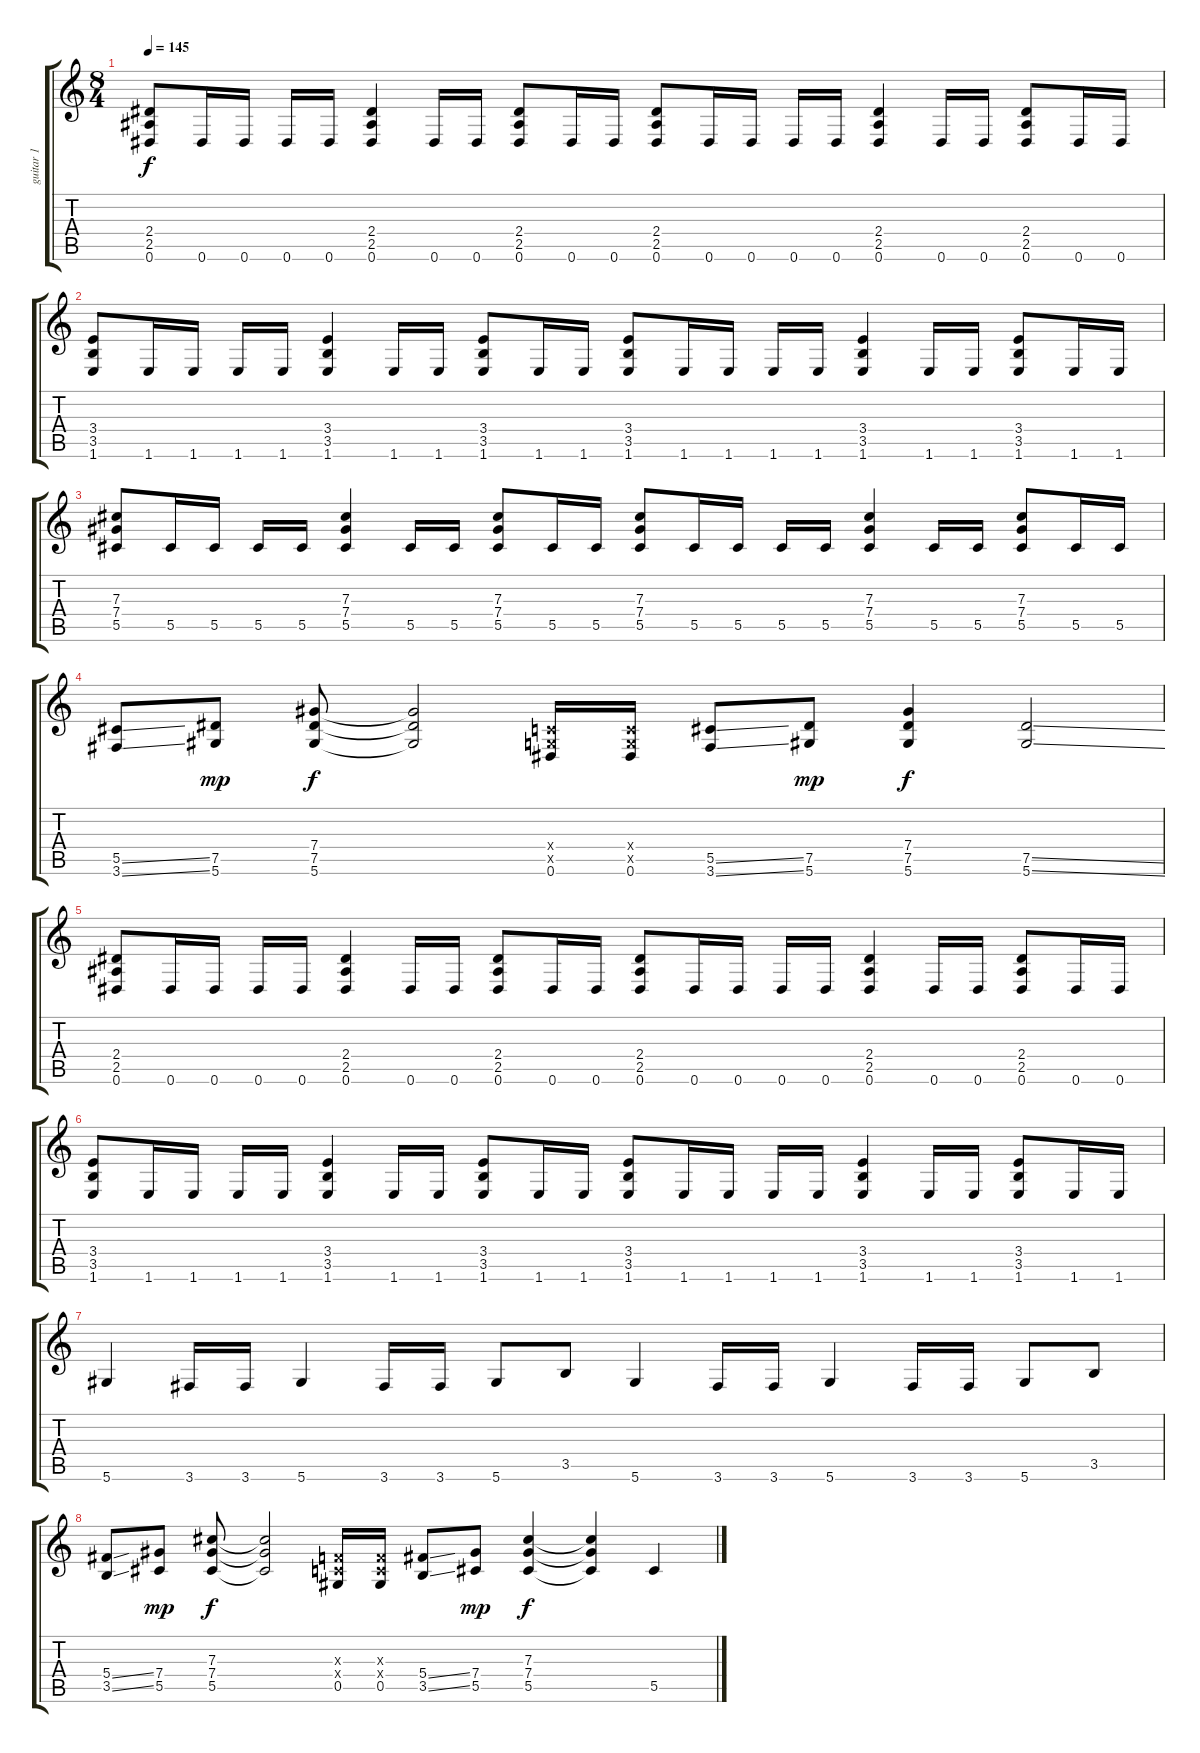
\track ("guitar 1" "guitar 1") {instrument overdrivenguitar}
\staff {score tabs}
\tuning (Eb4 Bb3 Gb3 Db3 Ab2 Eb2) {hide}
\ts (8 4)
\tempo 145
\clef g2
\ks c
(2.4 2.5 0.6).8{dy f} 0.6.16 0.6.16 0.6.16 0.6.16 (2.4 2.5 0.6).4 0.6.16 0.6.16 (2.4 2.5 0.6).8 0.6.16 0.6.16 (2.4 2.5 0.6).8 0.6.16 0.6.16 0.6.16 0.6.16 (2.4 2.5 0.6).4 0.6.16 0.6.16 (2.4 2.5 0.6).8 0.6.16 0.6.16 |
(3.4 3.5 1.6).8 1.6.16 1.6.16 1.6.16 1.6.16 (3.4 3.5 1.6).4 1.6.16 1.6.16 (3.4 3.5 1.6).8 1.6.16 1.6.16 (3.4 3.5 1.6).8 1.6.16 1.6.16 1.6.16 1.6.16 (3.4 3.5 1.6).4 1.6.16 1.6.16 (3.4 3.5 1.6).8 1.6.16 1.6.16 |
(7.3 7.4 5.5).8 5.5.16 5.5.16 5.5.16 5.5.16 (7.3 7.4 5.5).4 5.5.16 5.5.16 (7.3 7.4 5.5).8 5.5.16 5.5.16 (7.3 7.4 5.5).8 5.5.16 5.5.16 5.5.16 5.5.16 (7.3 7.4 5.5).4 5.5.16 5.5.16 (7.3 7.4 5.5).8 5.5.16 5.5.16 |
(5.5{ss} 3.6{ss}).8 (7.5 5.6).8{dy mp} (7.4 7.5 5.6).8{dy f} (7.4{t} 7.5{t} 5.6{t}).2 (-1.4{x} -1.5{x} 0.6).16 (-1.4{x} -1.5{x} 0.6).16 (5.5{ss} 3.6{ss}).8 (7.5 5.6).8{dy mp} (7.4 7.5 5.6).4{dy f} (7.5{ss} 5.6{ss}).2 |
(2.4 2.5 0.6).8 0.6.16 0.6.16 0.6.16 0.6.16 (2.4 2.5 0.6).4 0.6.16 0.6.16 (2.4 2.5 0.6).8 0.6.16 0.6.16 (2.4 2.5 0.6).8 0.6.16 0.6.16 0.6.16 0.6.16 (2.4 2.5 0.6).4 0.6.16 0.6.16 (2.4 2.5 0.6).8 0.6.16 0.6.16 |
(3.4 3.5 1.6).8 1.6.16 1.6.16 1.6.16 1.6.16 (3.4 3.5 1.6).4 1.6.16 1.6.16 (3.4 3.5 1.6).8 1.6.16 1.6.16 (3.4 3.5 1.6).8 1.6.16 1.6.16 1.6.16 1.6.16 (3.4 3.5 1.6).4 1.6.16 1.6.16 (3.4 3.5 1.6).8 1.6.16 1.6.16 |
5.6.4 3.6.16 3.6.16 5.6.4 3.6.16 3.6.16 5.6.8 3.5.8 5.6.4 3.6.16 3.6.16 5.6.4 3.6.16 3.6.16 5.6.8 3.5.8 |
(5.4{ss} 3.5{ss}).8 (7.4 5.5).8{dy mp} (7.3 7.4 5.5).8{dy f} (7.3{t} 7.4{t} 5.5{t}).2 (-1.3{x} -1.4{x} 0.5).16 (-1.3{x} -1.4{x} 0.5).16 (5.4{ss} 3.5{ss}).8 (7.4 5.5).8{dy mp} (7.3 7.4 5.5).4{dy f} (7.3{t} 7.4{t} 5.5{t}).4 5.5.4
